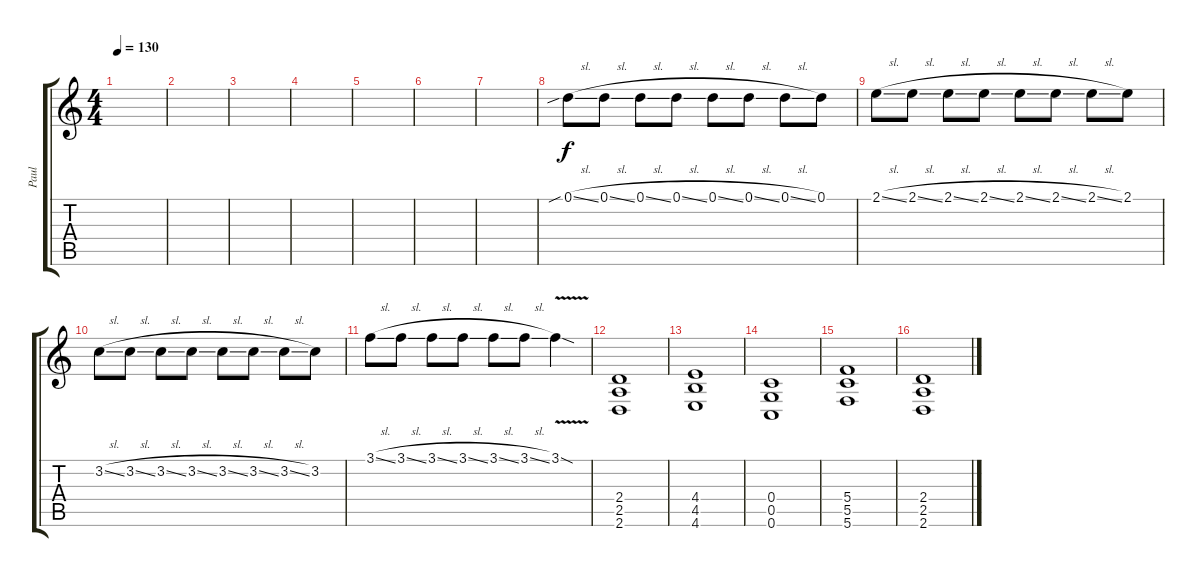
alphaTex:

\track ("Paul" "Paul") {instrument overdrivenguitar}
\staff {score tabs}
\tuning (D4 A3 F3 C3 G2 C2) {hide}
\ts (4 4)
\tempo 130
\clef g2
\ks c
|
|
|
|
|
|
|
0.1{sib sl}.8 0.1{sl}.8 0.1{sl}.8 0.1{sl}.8 0.1{sl}.8 0.1{sl}.8 0.1{sl}.8 0.1.8 |
2.1{sl}.8 2.1{sl}.8 2.1{sl}.8 2.1{sl}.8 2.1{sl}.8 2.1{sl}.8 2.1{sl}.8 2.1.8 |
3.2{sl}.8 3.2{sl}.8 3.2{sl}.8 3.2{sl}.8 3.2{sl}.8 3.2{sl}.8 3.2{sl}.8 3.2.8 |
3.1{sl}.8 3.1{sl}.8 3.1{sl}.8 3.1{sl}.8 3.1{sl}.8 3.1{sl}.8 3.1{v sod}.4 |
(2.4 2.5 2.6).1 |
(4.4 4.5 4.6).1 |
(0.4 0.5 0.6).1 |
(5.4 5.5 5.6).1 |
(2.4 2.5 2.6).1
